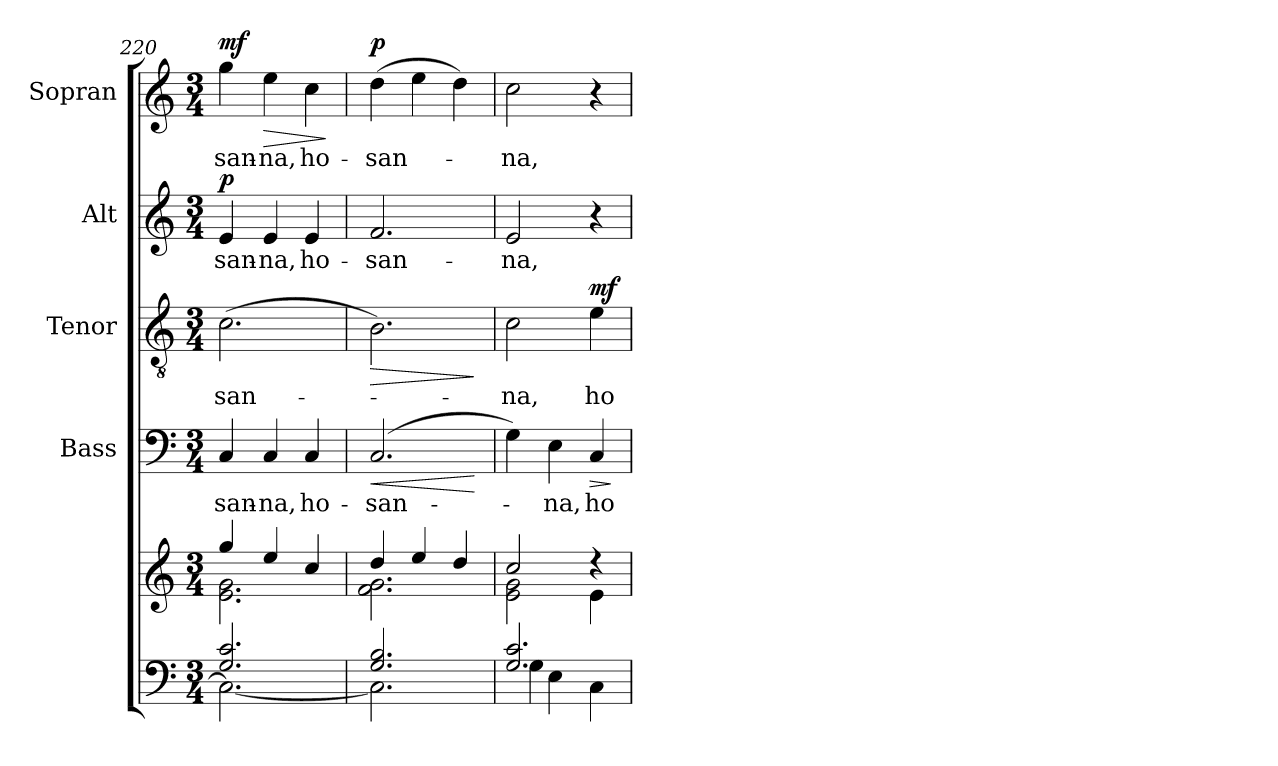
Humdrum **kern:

**kern	**kern	**kern	**text	**dynam	**kern	**text	**dynam	**kern	**text	**dynam	**kern	**text	**dynam
*part5	*part5	*part4	*part4	*part4	*part3	*part3	*part3	*part2	*part2	*part2	*part1	*part1	*part1
*staff6	*staff5	*staff4	*staff4	*staff4	*staff3	*staff3	*staff3	*staff2	*staff2	*staff2	*staff1	*staff1	*staff1
*	*	*I"Bass	*	*	*I"Tenor	*	*	*I"Alt	*	*	*I"Sopran	*	*
*	*	*I'B.	*	*	*I'T.	*	*	*I'A.	*	*	*I'S.	*	*
*clefF4	*clefG2	*clefF4	*	*	*clefGv2	*	*	*clefG2	*	*	*clefG2	*	*
*k[]	*k[]	*k[]	*	*	*k[]	*	*	*k[]	*	*	*k[]	*	*
*C:	*C:	*C:	*	*	*C:	*	*	*C:	*	*	*C:	*	*
*M3/4	*M3/4	*M3/4	*	*	*M3/4	*	*	*M3/4	*	*	*M3/4	*	*
=220	=220	=220	=220	=220	=220	=220	=220	=220	=220	=220	=220	=220	=220
*^	*^	*	*	*	*	*	*	*	*	*	*	*	*
!	!	!	!	!	!LO:LY:b	!	!	!LO:LY:b	!	!	!LO:LY:b	!LO:DY:a	!	!LO:LY:b	!LO:DY:a
2.G/ 2.c/	2.C\_	4gg/	2.e\ 2.g\	4C/	-san-	.	(>2.c\	-san-	.	4e/	-san-	p	4gg\	-san-	mf
!	!	!	!	!	!LO:LY:b	!	!	!	!	!	!LO:LY:b	!	!	!LO:LY:b	!LO:HP:b
.	.	4ee/	.	4C/	-na,	.	.	.	.	4e/	-na,	.	4ee\	-na,	>
!	!	!	!	!	!LO:LY:b	!	!	!	!	!	!LO:LY:b	!	!	!LO:LY:b	!
.	.	4cc/	.	4C/	ho-	.	.	.	.	4e/	ho-	.	4cc\	ho-	.
*v	*v	*	*	*	*	*	*	*	*	*	*	*	*	*	*
*	*v	*v	*	*	*	*	*	*	*	*	*	*	*	*
.	.	.	.	.	.	.	.	.	.	.	.	.	]
=221	=221	=221	=221	=221	=221	=221	=221	=221	=221	=221	=221	=221	=221
*^	*^	*	*	*	*	*	*	*	*	*	*	*	*
!	!	!	!	!	!LO:LY:b	!LO:HP:b	!	!	!LO:HP:b	!	!LO:LY:b	!	!	!LO:LY:b	!LO:DY:a
2.G/ 2.B/	2.C\]	4dd/	2.f\ 2.g\	(2.C/	-san-	<	2.B\)	.	>	2.f/	-san-	.	(>4dd\	-san-	p
.	.	4ee/	.	.	.	.	.	.	.	.	.	.	4ee\	.	.
.	.	4dd/	.	.	.	.	.	.	.	.	.	.	4dd\)	.	.
*v	*v	*	*	*	*	*	*	*	*	*	*	*	*	*	*
*	*v	*v	*	*	*	*	*	*	*	*	*	*	*	*
.	.	.	.	[	.	.	]	.	.	.	.	.	.
=222	=222	=222	=222	=222	=222	=222	=222	=222	=222	=222	=222	=222	=222
*^	*^	*	*	*	*	*	*	*	*	*	*	*	*
!	!	!	!	!	!	!	!	!LO:LY:b	!	!	!LO:LY:b	!	!	!LO:LY:b	!
2.G/ 2.c/	4G\	2cc/	2e\ 2g\	4G\)	.	.	2c\	-na,	.	2e/	-na,	.	2cc\	-na,	.
!	!	!	!	!	!LO:LY:b	!	!	!	!	!	!	!	!	!	!
.	4E\	.	.	4E\	-na,	.	.	.	.	.	.	.	.	.	.
!	!	!	!	!	!LO:LY:b	!LO:HP:b	!	!LO:LY:b	!LO:DY:a	!	!	!	!	!	!
.	4C\	4rdd	4e\	4C/	ho-	>	4e\	ho-	mf	4r	.	.	4r	.	.
*v	*v	*	*	*	*	*	*	*	*	*	*	*	*	*	*
*	*v	*v	*	*	*	*	*	*	*	*	*	*	*	*
.	.	.	.	]	.	.	.	.	.	.	.	.	.
=	=	=	=	=	=	=	=	=	=	=	=	=	=
*-	*-	*-	*-	*-	*-	*-	*-	*-	*-	*-	*-	*-	*-
